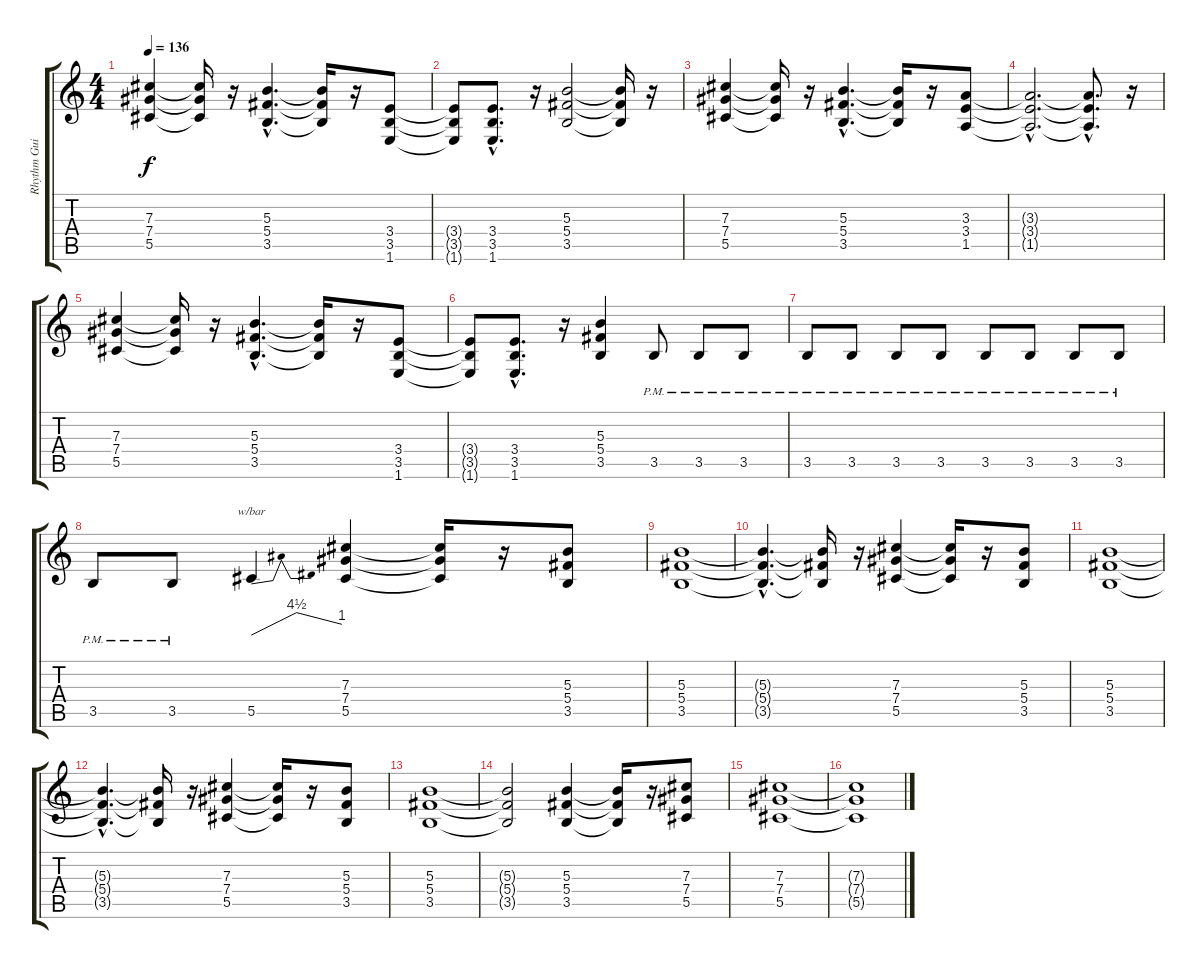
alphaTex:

\track ("Rhythm Guitar" "Rhythm Gui") {instrument distortionguitar}
\staff {score tabs}
\tuning (Eb4 Bb3 Gb3 Db3 Ab2 Eb2) {hide}
\ts (4 4)
\tempo 136
\clef g2
\ks c
(7.3 7.4 5.5).4{dy f} (7.3{t} 7.4{t} 5.5{t}).16 r.16 (5.3{hac} 5.4{hac} 3.5{hac}).4{d} (5.3{t} 5.4{t} 3.5{t}).16 r.16 (3.4 3.5 1.6).8 |
(3.4{t} 3.5{t} 1.6{t}).8 (3.4{hac} 3.5{hac} 1.6{hac}).8{d} r.16 (5.3 5.4 3.5).2 (5.3{t} 5.4{t} 3.5{t}).16 r.16 |
(7.3 7.4 5.5).4 (7.3{t} 7.4{t} 5.5{t}).16 r.16 (5.3{hac} 5.4{hac} 3.5{hac}).4{d} (5.3{t} 5.4{t} 3.5{t}).16 r.16 (3.3 3.4 1.5).8 |
(3.3{hac t} 3.4{hac t} 1.5{hac t}).2{d} (3.3{hac t} 3.4{hac t} 1.5{hac t}).8{d} r.16 |
(7.3 7.4 5.5).4 (7.3{t} 7.4{t} 5.5{t}).16 r.16 (5.3{hac} 5.4{hac} 3.5{hac}).4{d} (5.3{t} 5.4{t} 3.5{t}).16 r.16 (3.4 3.5 1.6).8 |
(3.4{t} 3.5{t} 1.6{t}).8 (3.4{hac} 3.5{hac} 1.6{hac}).8{d} r.16 (5.3 5.4 3.5).4 3.5{pm}.8 3.5{pm}.8 3.5{pm}.8 |
3.5{pm}.8 3.5{pm}.8 3.5{pm}.8 3.5{pm}.8 3.5{pm}.8 3.5{pm}.8 3.5{pm}.8 3.5{pm}.8 |
3.5{pm}.8 3.5{pm}.8 5.5.4{tbe (dip default 0 0 5 18 60 4)} (7.3 7.4 5.5).4 (7.3{t} 7.4{t} 5.5{t}).16 r.16 (5.3 5.4 3.5).8 |
(5.3 5.4 3.5).1 |
(5.3{hac t} 5.4{hac t} 3.5{hac t}).4{d} (5.3{t} 5.4{t} 3.5{t}).16 r.16 (7.3 7.4 5.5).4 (7.3{t} 7.4{t} 5.5{t}).16 r.16 (5.3 5.4 3.5).8 |
(5.3 5.4 3.5).1 |
(5.3{hac t} 5.4{hac t} 3.5{hac t}).4{d} (5.3{t} 5.4{t} 3.5{t}).16 r.16 (7.3 7.4 5.5).4 (7.3{t} 7.4{t} 5.5{t}).16 r.16 (5.3 5.4 3.5).8 |
(5.3 5.4 3.5).1 |
(5.3{t} 5.4{t} 3.5{t}).2 (5.3 5.4 3.5).4 (5.3{t} 5.4{t} 3.5{t}).16 r.16 (7.3 7.4 5.5).8 |
(7.3 7.4 5.5).1 |
(7.3{t} 7.4{t} 5.5{t}).1
